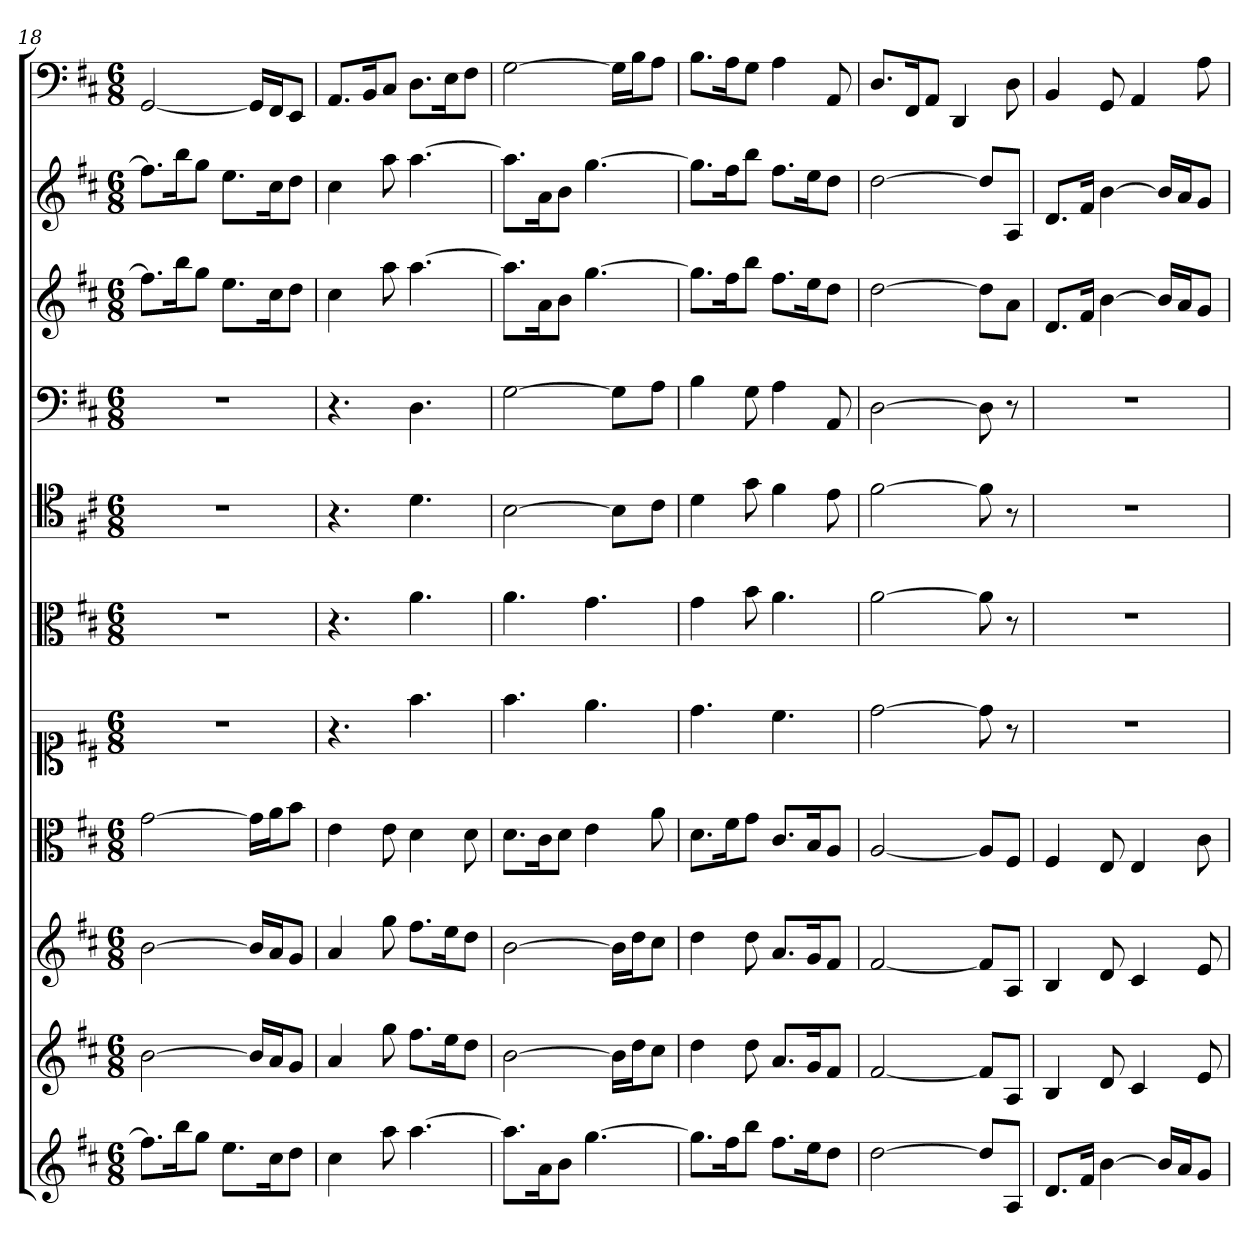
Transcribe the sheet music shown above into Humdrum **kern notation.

**kern	**kern	**kern	**kern	**kern	**kern	**kern	**kern	**kern	**kern	**kern
*part11	*part10	*part9	*part8	*part7	*part6	*part5	*part4	*part3	*part2	*part1
*staff11	*staff10	*staff9	*staff8	*staff7	*staff6	*staff5	*staff4	*staff3	*staff2	*staff1
*	*	*	*clefC3	*clefC1	*clefC3	*clefC4	*clefF4	*	*	*clefF4
*k[f#c#]	*k[f#c#]	*k[f#c#]	*k[f#c#]	*k[f#c#]	*k[f#c#]	*k[f#c#]	*k[f#c#]	*k[f#c#]	*k[f#c#]	*k[f#c#]
*b:	*b:	*b:	*b:	*b:	*b:	*b:	*b:	*b:	*b:	*b:
*M6/8	*M6/8	*M6/8	*M6/8	*M6/8	*M6/8	*M6/8	*M6/8	*M6/8	*M6/8	*M6/8
=18	=18	=18	=18	=18	=18	=18	=18	=18	=18	=18
8.ff#L]	[2b	[2b	[2g	2.r	2.r	2.r	2.r	8.ff#L]	8.ff#L]	[2GG
16bbK	.	.	.	.	.	.	.	16bbK	16bbK	.
8ggJ	.	.	.	.	.	.	.	8ggJ	8ggJ	.
8.eeL	.	.	.	.	.	.	.	8.eeL	8.eeL	.
.	16bLL]	16bLL]	16g\LL]	.	.	.	.	.	.	16GG/LL]
16cc#K	16aJ	16aJ	16a\J	.	.	.	.	16cc#K	16cc#K	16FF#/J
8ddJ	8gJ	8gJ	8b\J	.	.	.	.	8ddJ	8ddJ	8EE/J
=19	=19	=19	=19	=19	=19	=19	=19	=19	=19	=19
4cc#	4a	4a	4e	4.r	4.r	4.r	4.r	4cc#	4cc#	8.AA/L
.	.	.	.	.	.	.	.	.	.	16BB/K
8aa	8gg	8gg	8e	.	.	.	.	8aa	8aa	8C#/J
[4.aa	8.ff#L	8.ff#L	4d	4.ff#	4.a	4.d	4.D	[4.aa	[4.aa	8.D\L
.	16eeK	16eeK	.	.	.	.	.	.	.	16E\K
.	8ddJ	8ddJ	8d	.	.	.	.	.	.	8F#\J
=20	=20	=20	=20	=20	=20	=20	=20	=20	=20	=20
8.aaL]	[2b	[2b	8.d\L	4.ff#	4.a	[2B	[2G	8.aaL]	8.aaL]	[2G
16aK	.	.	16c#\K	.	.	.	.	16aK	16aK	.
8bJ	.	.	8d\J	.	.	.	.	8bJ	8bJ	.
[4.gg	.	.	4e	4.ee	4.g	.	.	[4.gg	[4.gg	.
.	16bLL]	16bLL]	.	.	.	8B\L]	8G\L]	.	.	16G\LL]
.	16ddJ	16ddJ	.	.	.	.	.	.	.	16B\J
.	8cc#J	8cc#J	8a	.	.	8c#\J	8A\J	.	.	8A\J
=21	=21	=21	=21	=21	=21	=21	=21	=21	=21	=21
8.ggL]	4dd	4dd	8.d\L	4.dd	4g	4d	4B	8.ggL]	8.ggL]	8.B\L
16ff#K	.	.	16f#\K	.	.	.	.	16ff#K	16ff#K	16A\K
8bbJ	8dd	8dd	8g\J	.	8b	8g	8G	8bbJ	8bbJ	8G\J
8.ff#L	8.aL	8.aL	8.c#/L	4.cc#	4.a	4f#	4A	8.ff#L	8.ff#L	4A
16eeK	16gK	16gK	16B/K	.	.	.	.	16eeK	16eeK	.
8ddJ	8f#J	8f#J	8A/J	.	.	8e	8AA	8ddJ	8ddJ	8AA
=22	=22	=22	=22	=22	=22	=22	=22	=22	=22	=22
[2dd	[2f#	[2f#	[2A	[2dd	[2a	[2f#	[2D	[2dd	[2dd	8.D/L
.	.	.	.	.	.	.	.	.	.	16FF#/K
.	.	.	.	.	.	.	.	.	.	8AA/J
.	.	.	.	.	.	.	.	.	.	4DD
8ddL]	8f#L]	8f#L]	8A/L]	8dd]	8a]	8f#]	8D]	8ddL]	8ddL]	.
8AJ	8AJ	8AJ	8F#/J	8r	8r	8r	8r	8aJ	8AJ	8D
=23	=23	=23	=23	=23	=23	=23	=23	=23	=23	=23
8.dL	4B	4B	4F#	2.r	2.r	2.r	2.r	8.dL	8.dL	4BB
16f#Jk	.	.	.	.	.	.	.	16f#Jk	16f#Jk	.
[4b	8d	8d	8E	.	.	.	.	[4b	[4b	8GG
.	4c#	4c#	4E	.	.	.	.	.	.	4AA
16bLL]	.	.	.	.	.	.	.	16bLL]	16bLL]	.
16aJ	.	.	.	.	.	.	.	16aJ	16aJ	.
8gJ	8e	8e	8c#	.	.	.	.	8gJ	8gJ	8A
=	=	=	=	=	=	=	=	=	=	=
*-	*-	*-	*-	*-	*-	*-	*-	*-	*-	*-
